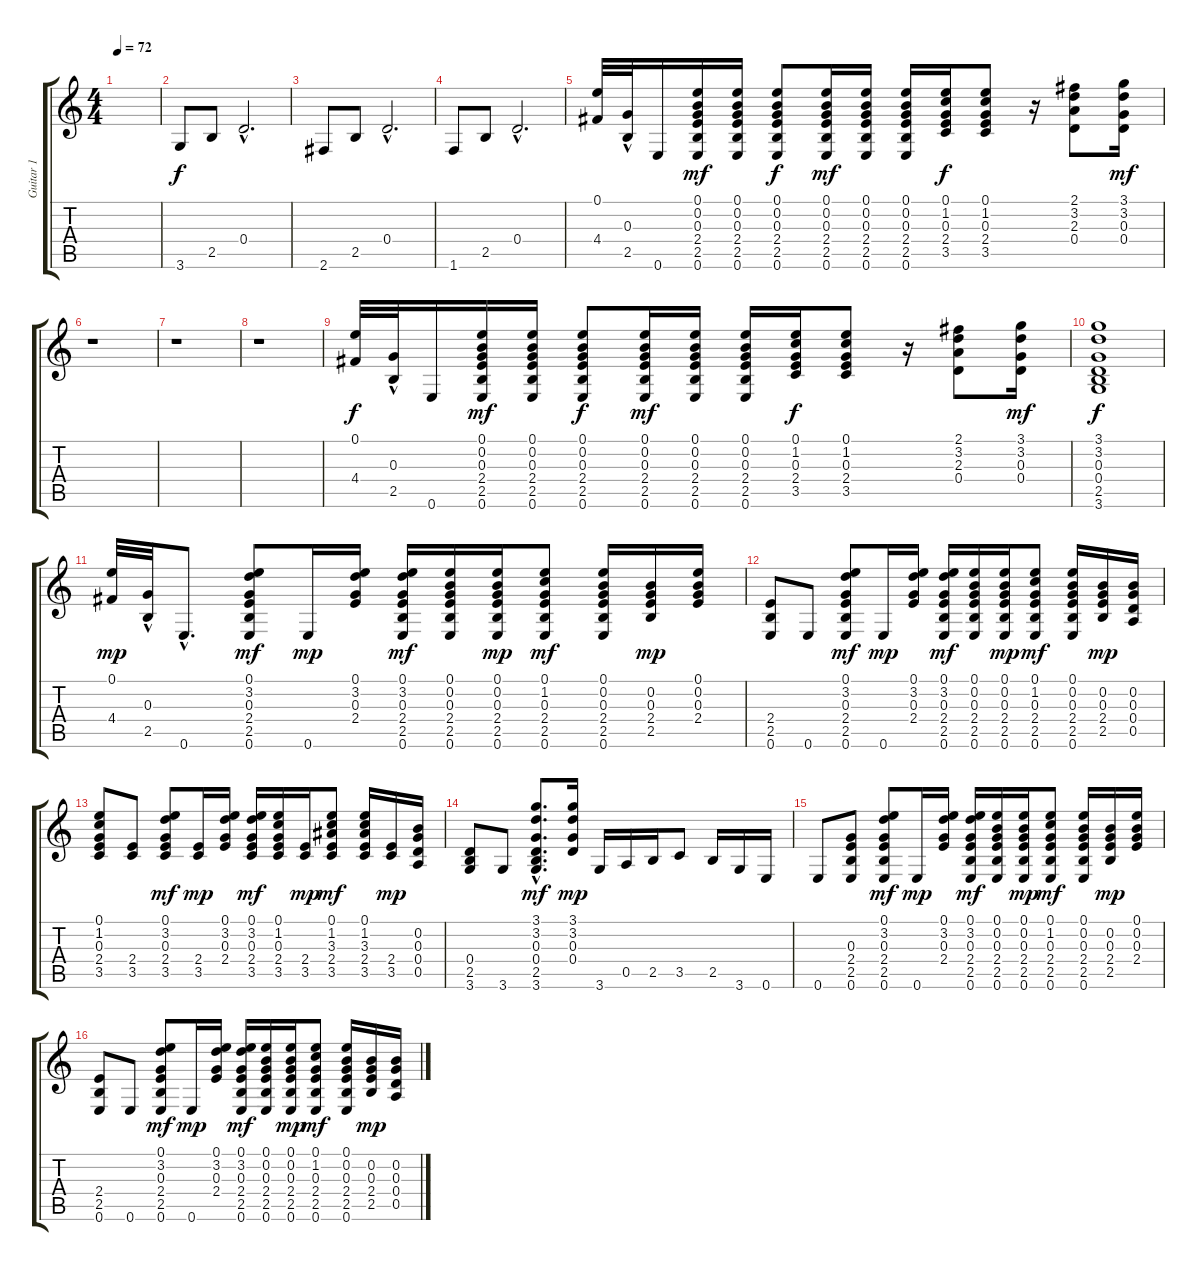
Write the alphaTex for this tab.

\track ("Guitar 1" "Guitar 1") {instrument acousticguitarsteel}
\staff {score tabs}
\tuning (E4 B3 G3 D3 A2 E2) {hide}
\ts (4 4)
\tempo 72
\clef g2
\ks c
|
3.6.8 2.5.8 0.4{hac}.2{d} |
2.6.8 2.5.8 0.4{hac}.2{d} |
1.6.8 2.5.8 0.4{hac}.2{d} |
(0.1 4.4).32{dy f} (0.3{hac} 2.5{hac}).32 0.6.16 (0.1 0.2 0.3 2.4 2.5 0.6).16{dy mf} (0.1 0.2 0.3 2.4 2.5 0.6).16 (0.1 0.2 0.3 2.4 2.5 0.6).8{dy f} (0.1 0.2 0.3 2.4 2.5 0.6).16{dy mf} (0.1 0.2 0.3 2.4 2.5 0.6).16 (0.1 0.2 0.3 2.4 2.5 0.6).16 (0.1 1.2 0.3 2.4 3.5).16{dy f} (0.1 1.2 0.3 2.4 3.5).8 r.16 (2.1 3.2 2.3 0.4).8 (3.1 3.2 0.3 0.4).16{dy mf} |
r.1 |
r.1 |
r.1 |
(0.1 4.4).32{dy f} (0.3{hac} 2.5{hac}).32 0.6.16 (0.1 0.2 0.3 2.4 2.5 0.6).16{dy mf} (0.1 0.2 0.3 2.4 2.5 0.6).16 (0.1 0.2 0.3 2.4 2.5 0.6).8{dy f} (0.1 0.2 0.3 2.4 2.5 0.6).16{dy mf} (0.1 0.2 0.3 2.4 2.5 0.6).16 (0.1 0.2 0.3 2.4 2.5 0.6).16 (0.1 1.2 0.3 2.4 3.5).16{dy f} (0.1 1.2 0.3 2.4 3.5).8 r.16 (2.1 3.2 2.3 0.4).8 (3.1 3.2 0.3 0.4).16{dy mf} |
(3.1 3.2 0.3 0.4 2.5 3.6).1{dy f} |
(0.1 4.4).32{dy mp} (0.3{hac} 2.5{hac}).32 0.6{hac}.8{d} (0.1 3.2 0.3 2.4 2.5 0.6).8{dy mf} 0.6.16{dy mp} (0.1 3.2 0.3 2.4).16 (0.1 3.2 0.3 2.4 2.5 0.6).16{dy mf} (0.1 0.2 0.3 2.4 2.5 0.6).16 (0.1 0.2 0.3 2.4 2.5 0.6).16{dy mp} (0.1 1.2 0.3 2.4 2.5 0.6).8{dy mf} (0.1 0.2 0.3 2.4 2.5 0.6).16 (0.2 0.3 2.4 2.5).16{dy mp} (0.1 0.2 0.3 2.4).16 |
(2.4 2.5 0.6).8 0.6.8 (0.1 3.2 0.3 2.4 2.5 0.6).8{dy mf} 0.6.16{dy mp} (0.1 3.2 0.3 2.4).16 (0.1 3.2 0.3 2.4 2.5 0.6).16{dy mf} (0.1 0.2 0.3 2.4 2.5 0.6).16 (0.1 0.2 0.3 2.4 2.5 0.6).16{dy mp} (0.1 1.2 0.3 2.4 2.5 0.6).8{dy mf} (0.1 0.2 0.3 2.4 2.5 0.6).16 (0.2 0.3 2.4 2.5).16{dy mp} (0.2 0.3 0.4 0.5).16 |
(0.1 1.2 0.3 2.4 3.5).8 (2.4 3.5).8 (0.1 3.2 0.3 2.4 3.5).8{dy mf} (2.4 3.5).16{dy mp} (0.1 3.2 0.3 2.4).16 (0.1 3.2 0.3 2.4 3.5).16{dy mf} (0.1 1.2 0.3 2.4 3.5).16 (2.4 3.5).16{dy mp} (0.1 1.2 3.3 2.4 3.5).8{dy mf} (0.1 1.2 3.3 2.4 3.5).16 (2.4 3.5).16{dy mp} (0.2 0.3 0.4 0.5).16 |
(0.4 2.5 3.6).8 3.6.8 (3.1{hac} 3.2{hac} 0.3{hac} 0.4{hac} 2.5{hac} 3.6{hac}).8{d dy mf} (3.1 3.2 0.3 0.4).16{dy mp} 3.6.16 0.5.16 2.5.16 3.5.8 2.5.16 3.6.16 0.6.16 |
0.6.8 (0.3 2.4 2.5 0.6).8 (0.1 3.2 0.3 2.4 2.5 0.6).8{dy mf} 0.6.16{dy mp} (0.1 3.2 0.3 2.4).16 (0.1 3.2 0.3 2.4 2.5 0.6).16{dy mf} (0.1 0.2 0.3 2.4 2.5 0.6).16 (0.1 0.2 0.3 2.4 2.5 0.6).16{dy mp} (0.1 1.2 0.3 2.4 2.5 0.6).8{dy mf} (0.1 0.2 0.3 2.4 2.5 0.6).16 (0.2 0.3 2.4 2.5).16{dy mp} (0.1 0.2 0.3 2.4).16 |
(2.4 2.5 0.6).8 0.6.8 (0.1 3.2 0.3 2.4 2.5 0.6).8{dy mf} 0.6.16{dy mp} (0.1 3.2 0.3 2.4).16 (0.1 3.2 0.3 2.4 2.5 0.6).16{dy mf} (0.1 0.2 0.3 2.4 2.5 0.6).16 (0.1 0.2 0.3 2.4 2.5 0.6).16{dy mp} (0.1 1.2 0.3 2.4 2.5 0.6).8{dy mf} (0.1 0.2 0.3 2.4 2.5 0.6).16 (0.2 0.3 2.4 2.5).16{dy mp} (0.2 0.3 0.4 0.5).16
